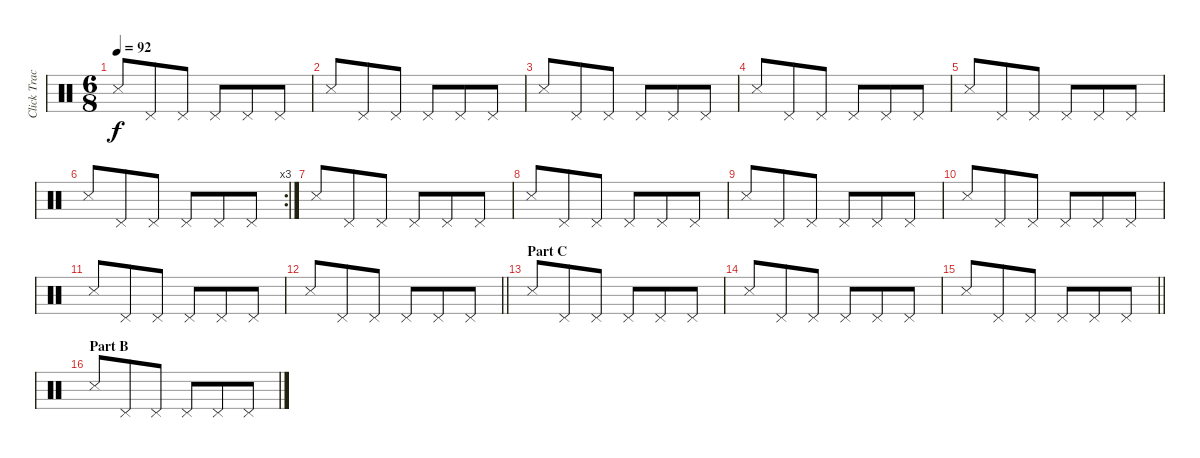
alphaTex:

\track ("Click Track" "Click Trac") {instrument percussion}
\staff {score}
\articulation defaults
\ts (6 8)
\tempo 92
\clef neutral
\ks c "Snare (side stick) 3".8{dy f} "Pedal Hi-Hat (hit)".8 "Pedal Hi-Hat (hit)".8 "Pedal Hi-Hat (hit)".8 "Pedal Hi-Hat (hit)".8 "Pedal Hi-Hat (hit)".8
|
"Snare (side stick) 3".8 "Pedal Hi-Hat (hit)".8 "Pedal Hi-Hat (hit)".8 "Pedal Hi-Hat (hit)".8 "Pedal Hi-Hat (hit)".8 "Pedal Hi-Hat (hit)".8 |
"Snare (side stick) 3".8 "Pedal Hi-Hat (hit)".8 "Pedal Hi-Hat (hit)".8 "Pedal Hi-Hat (hit)".8 "Pedal Hi-Hat (hit)".8 "Pedal Hi-Hat (hit)".8 |
"Snare (side stick) 3".8 "Pedal Hi-Hat (hit)".8 "Pedal Hi-Hat (hit)".8 "Pedal Hi-Hat (hit)".8 "Pedal Hi-Hat (hit)".8 "Pedal Hi-Hat (hit)".8 |
"Snare (side stick) 3".8 "Pedal Hi-Hat (hit)".8 "Pedal Hi-Hat (hit)".8 "Pedal Hi-Hat (hit)".8 "Pedal Hi-Hat (hit)".8 "Pedal Hi-Hat (hit)".8 |
\rc 3 "Snare (side stick) 3".8 "Pedal Hi-Hat (hit)".8 "Pedal Hi-Hat (hit)".8 "Pedal Hi-Hat (hit)".8 "Pedal Hi-Hat (hit)".8 "Pedal Hi-Hat (hit)".8
|
"Snare (side stick) 3".8 "Pedal Hi-Hat (hit)".8 "Pedal Hi-Hat (hit)".8 "Pedal Hi-Hat (hit)".8 "Pedal Hi-Hat (hit)".8 "Pedal Hi-Hat (hit)".8 |
"Snare (side stick) 3".8 "Pedal Hi-Hat (hit)".8 "Pedal Hi-Hat (hit)".8 "Pedal Hi-Hat (hit)".8 "Pedal Hi-Hat (hit)".8 "Pedal Hi-Hat (hit)".8 |
"Snare (side stick) 3".8 "Pedal Hi-Hat (hit)".8 "Pedal Hi-Hat (hit)".8 "Pedal Hi-Hat (hit)".8 "Pedal Hi-Hat (hit)".8 "Pedal Hi-Hat (hit)".8 |
"Snare (side stick) 3".8 "Pedal Hi-Hat (hit)".8 "Pedal Hi-Hat (hit)".8 "Pedal Hi-Hat (hit)".8 "Pedal Hi-Hat (hit)".8 "Pedal Hi-Hat (hit)".8 |
"Snare (side stick) 3".8 "Pedal Hi-Hat (hit)".8 "Pedal Hi-Hat (hit)".8 "Pedal Hi-Hat (hit)".8 "Pedal Hi-Hat (hit)".8 "Pedal Hi-Hat (hit)".8 |
\barLineRight lightlight "Snare (side stick) 3".8 "Pedal Hi-Hat (hit)".8 "Pedal Hi-Hat (hit)".8 "Pedal Hi-Hat (hit)".8 "Pedal Hi-Hat (hit)".8 "Pedal Hi-Hat (hit)".8
|
\section ("" "Part C")
"Snare (side stick) 3".8 "Pedal Hi-Hat (hit)".8 "Pedal Hi-Hat (hit)".8 "Pedal Hi-Hat (hit)".8 "Pedal Hi-Hat (hit)".8 "Pedal Hi-Hat (hit)".8 |
"Snare (side stick) 3".8 "Pedal Hi-Hat (hit)".8 "Pedal Hi-Hat (hit)".8 "Pedal Hi-Hat (hit)".8 "Pedal Hi-Hat (hit)".8 "Pedal Hi-Hat (hit)".8 |
\barLineRight lightlight "Snare (side stick) 3".8 "Pedal Hi-Hat (hit)".8 "Pedal Hi-Hat (hit)".8 "Pedal Hi-Hat (hit)".8 "Pedal Hi-Hat (hit)".8 "Pedal Hi-Hat (hit)".8
|
\section ("" "Part B")
"Snare (side stick) 3".8 "Pedal Hi-Hat (hit)".8 "Pedal Hi-Hat (hit)".8 "Pedal Hi-Hat (hit)".8 "Pedal Hi-Hat (hit)".8 "Pedal Hi-Hat (hit)".8
